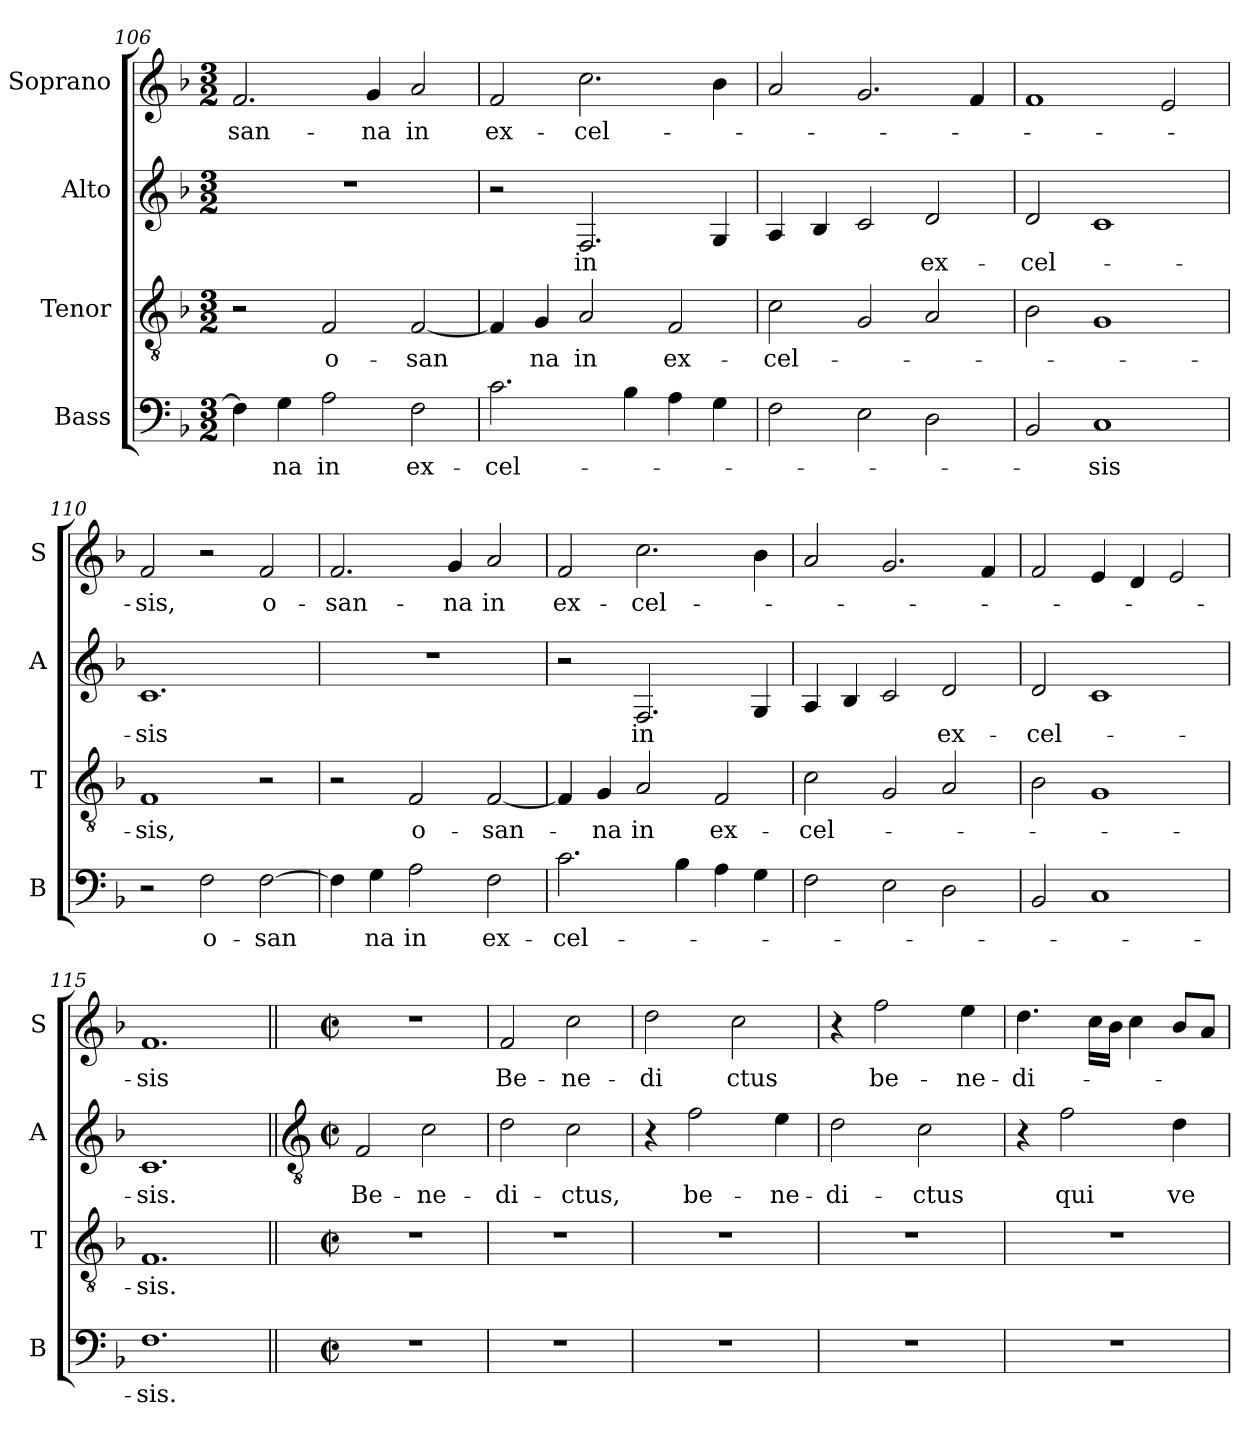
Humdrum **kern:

**kern	**text	**kern	**text	**kern	**text	**kern	**text
*part4	*part4	*part3	*part3	*part2	*part2	*part1	*part1
*staff4	*staff4	*staff3	*staff3	*staff2	*staff2	*staff1	*staff1
*I"Bass	*	*I"Tenor	*	*I"Alto	*	*I"Soprano	*
*I'B	*	*I'T	*	*I'A	*	*I'S	*
*clefF4	*	*clefGv2	*	*clefG2	*	*clefG2	*
*k[b-]	*	*k[b-]	*	*k[b-]	*	*k[b-]	*
*F:	*	*F:	*	*F:	*	*F:	*
*M3/2	*	*M3/2	*	*M3/2	*	*M3/2	*
=106	=106	=106	=106	=106	=106	=106	=106
4F\]	.	2r	.	1.r	.	2.f/	-san-
4G\	na	.	.	.	.	.	.
2A\	in	2F/	o-	.	.	.	.
.	.	.	.	.	.	4g/	-na
2F\	ex-	[2F/	-san	.	.	2a/	in
=107	=107	=107	=107	=107	=107	=107	=107
2.c\	-cel-	4F/]	.	2r	.	2f/	ex-
.	.	4G/	na	.	.	.	.
.	.	2A/	in	2.F/	in	2.cc\	-cel-
4B-\	.	.	.	.	.	.	.
4A\	.	2F/	ex-	.	.	.	.
4G\	.	.	.	4G/	.	4b-\	.
=108	=108	=108	=108	=108	=108	=108	=108
2F\	.	2c\	-cel-	4A/	.	2a/	.
.	.	.	.	4B-/	.	.	.
2E\	.	2G/	.	2c/	.	2.g/	.
2D\	.	2A/	.	2d/	ex-	.	.
.	.	.	.	.	.	4f/	.
=109	=109	=109	=109	=109	=109	=109	=109
2BB-/	.	2B-\	.	2d/	-cel-	1f	.
1C	-sis	1G	.	1c	.	.	.
.	.	.	.	.	.	2e/	.
!!LO:PB:g=z
=110	=110	=110	=110	=110	=110	=110	=110
2r	.	1F	-sis,	1.c	-sis	2f/	-sis,
2F\	o-	.	.	.	.	2r	.
[2F\	-san	2r	.	.	.	2f/	o-
=111	=111	=111	=111	=111	=111	=111	=111
4F\]	.	2r	.	1.r	.	2.f/	-san-
4G\	na	.	.	.	.	.	.
2A\	in	2F/	o-	.	.	.	.
.	.	.	.	.	.	4g/	-na
2F\	ex-	[2F/	-san-	.	.	2a/	in
=112	=112	=112	=112	=112	=112	=112	=112
2.c\	-cel-	4F/]	.	2r	.	2f/	ex-
.	.	4G/	-na	.	.	.	.
.	.	2A/	in	2.F/	in	2.cc\	-cel-
4B-\	.	.	.	.	.	.	.
4A\	.	2F/	ex-	.	.	.	.
4G\	.	.	.	4G/	.	4b-\	.
=113	=113	=113	=113	=113	=113	=113	=113
2F\	.	2c\	-cel-	4A/	.	2a/	.
.	.	.	.	4B-/	.	.	.
2E\	.	2G/	.	2c/	.	2.g/	.
2D\	.	2A/	.	2d/	ex-	.	.
.	.	.	.	.	.	4f/	.
=114	=114	=114	=114	=114	=114	=114	=114
2BB-/	.	2B-\	.	2d/	-cel-	2f/	.
1C	.	1G	.	1c	.	4e/	.
.	.	.	.	.	.	4d/	.
.	.	.	.	.	.	2e/	.
=115	=115	=115	=115	=115	=115	=115	=115
1.F	-sis.	1.F	-sis.	1.c	-sis.	1.f	-sis
!!LO:LB:g=z
=116||	=116||	=116||	=116||	=116||	=116||	=116||	=116||
*	*	*	*	*clefGv2	*	*	*
*M2/2	*	*M2/2	*	*M2/2	*	*M2/2	*
*met(c|)	*	*met(c|)	*	*met(c|)	*	*met(c|)	*
1r	.	1r	.	2F/	Be-	1r	.
.	.	.	.	2c\	-ne-	.	.
=117	=117	=117	=117	=117	=117	=117	=117
1r	.	1r	.	2d\	-di-	2f/	Be-
.	.	.	.	2c\	-ctus,	2cc\	-ne-
=118	=118	=118	=118	=118	=118	=118	=118
1r	.	1r	.	4r	.	2dd\	-di
.	.	.	.	2f\	be-	.	.
.	.	.	.	.	.	2cc\	ctus
.	.	.	.	4e\	-ne-	.	.
=119	=119	=119	=119	=119	=119	=119	=119
1r	.	1r	.	2d\	-di-	4r	.
.	.	.	.	.	.	2ff\	be-
.	.	.	.	2c\	-ctus	.	.
.	.	.	.	.	.	4ee\	-ne-
=120	=120	=120	=120	=120	=120	=120	=120
1r	.	1r	.	4r	.	4.dd\	-di-
.	.	.	.	2f\	qui	.	.
.	.	.	.	.	.	16cc\LL	.
.	.	.	.	.	.	16b-\JJ	.
.	.	.	.	.	.	4cc\	.
.	.	.	.	4d\	ve-	8b-/L	.
.	.	.	.	.	.	8a/J	.
=	=	=	=	=	=	=	=
*-	*-	*-	*-	*-	*-	*-	*-
